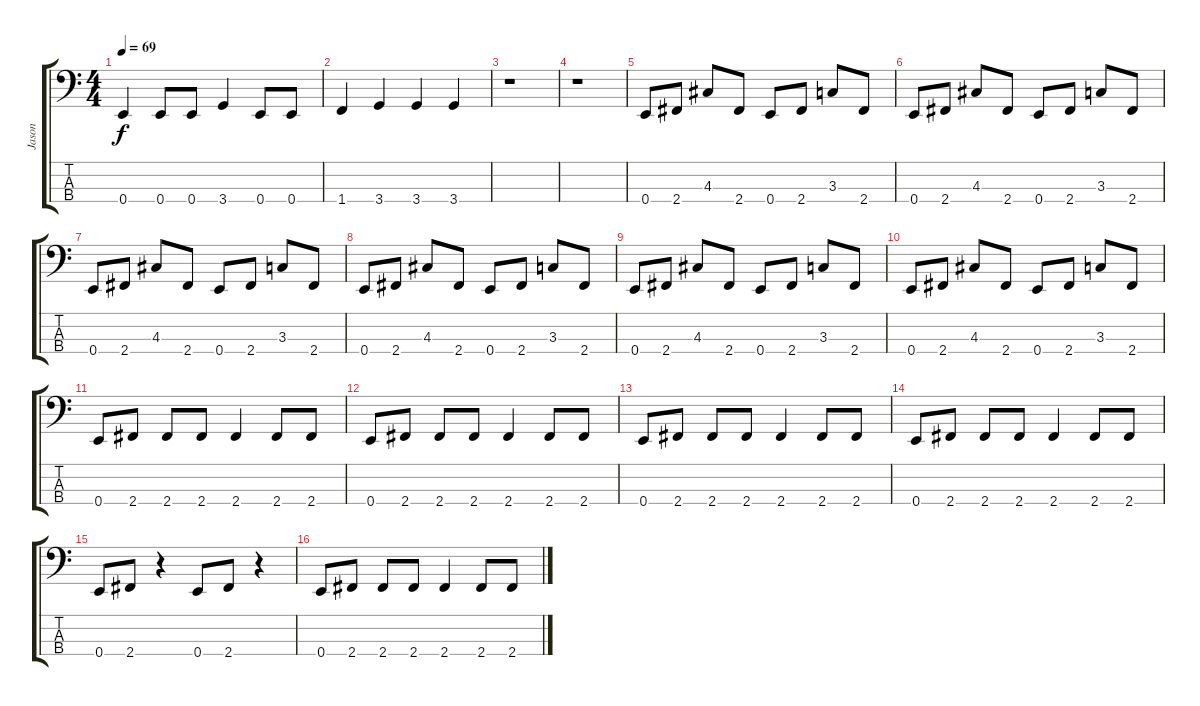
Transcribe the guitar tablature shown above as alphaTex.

\track ("Jason" "Jason") {instrument electricbasspick}
\staff {score tabs}
\tuning (G2 D2 A1 E1) {hide}
\ts (4 4)
\tempo 69
\clef f4
\ks c
0.4.4{dy f} 0.4.8 0.4.8 3.4.4 0.4.8 0.4.8 |
1.4.4 3.4.4 3.4.4 3.4.4 |
r.1 |
r.1 |
0.4.8 2.4.8 4.3.8 2.4.8 0.4.8 2.4.8 3.3.8 2.4.8 |
0.4.8 2.4.8 4.3.8 2.4.8 0.4.8 2.4.8 3.3.8 2.4.8 |
0.4.8 2.4.8 4.3.8 2.4.8 0.4.8 2.4.8 3.3.8 2.4.8 |
0.4.8 2.4.8 4.3.8 2.4.8 0.4.8 2.4.8 3.3.8 2.4.8 |
0.4.8 2.4.8 4.3.8 2.4.8 0.4.8 2.4.8 3.3.8 2.4.8 |
0.4.8 2.4.8 4.3.8 2.4.8 0.4.8 2.4.8 3.3.8 2.4.8 |
0.4.8 2.4.8 2.4.8 2.4.8 2.4.4 2.4.8 2.4.8 |
0.4.8 2.4.8 2.4.8 2.4.8 2.4.4 2.4.8 2.4.8 |
0.4.8 2.4.8 2.4.8 2.4.8 2.4.4 2.4.8 2.4.8 |
0.4.8 2.4.8 2.4.8 2.4.8 2.4.4 2.4.8 2.4.8 |
0.4.8 2.4.8 r.4 0.4.8 2.4.8 r.4 |
0.4.8 2.4.8 2.4.8 2.4.8 2.4.4 2.4.8 2.4.8
